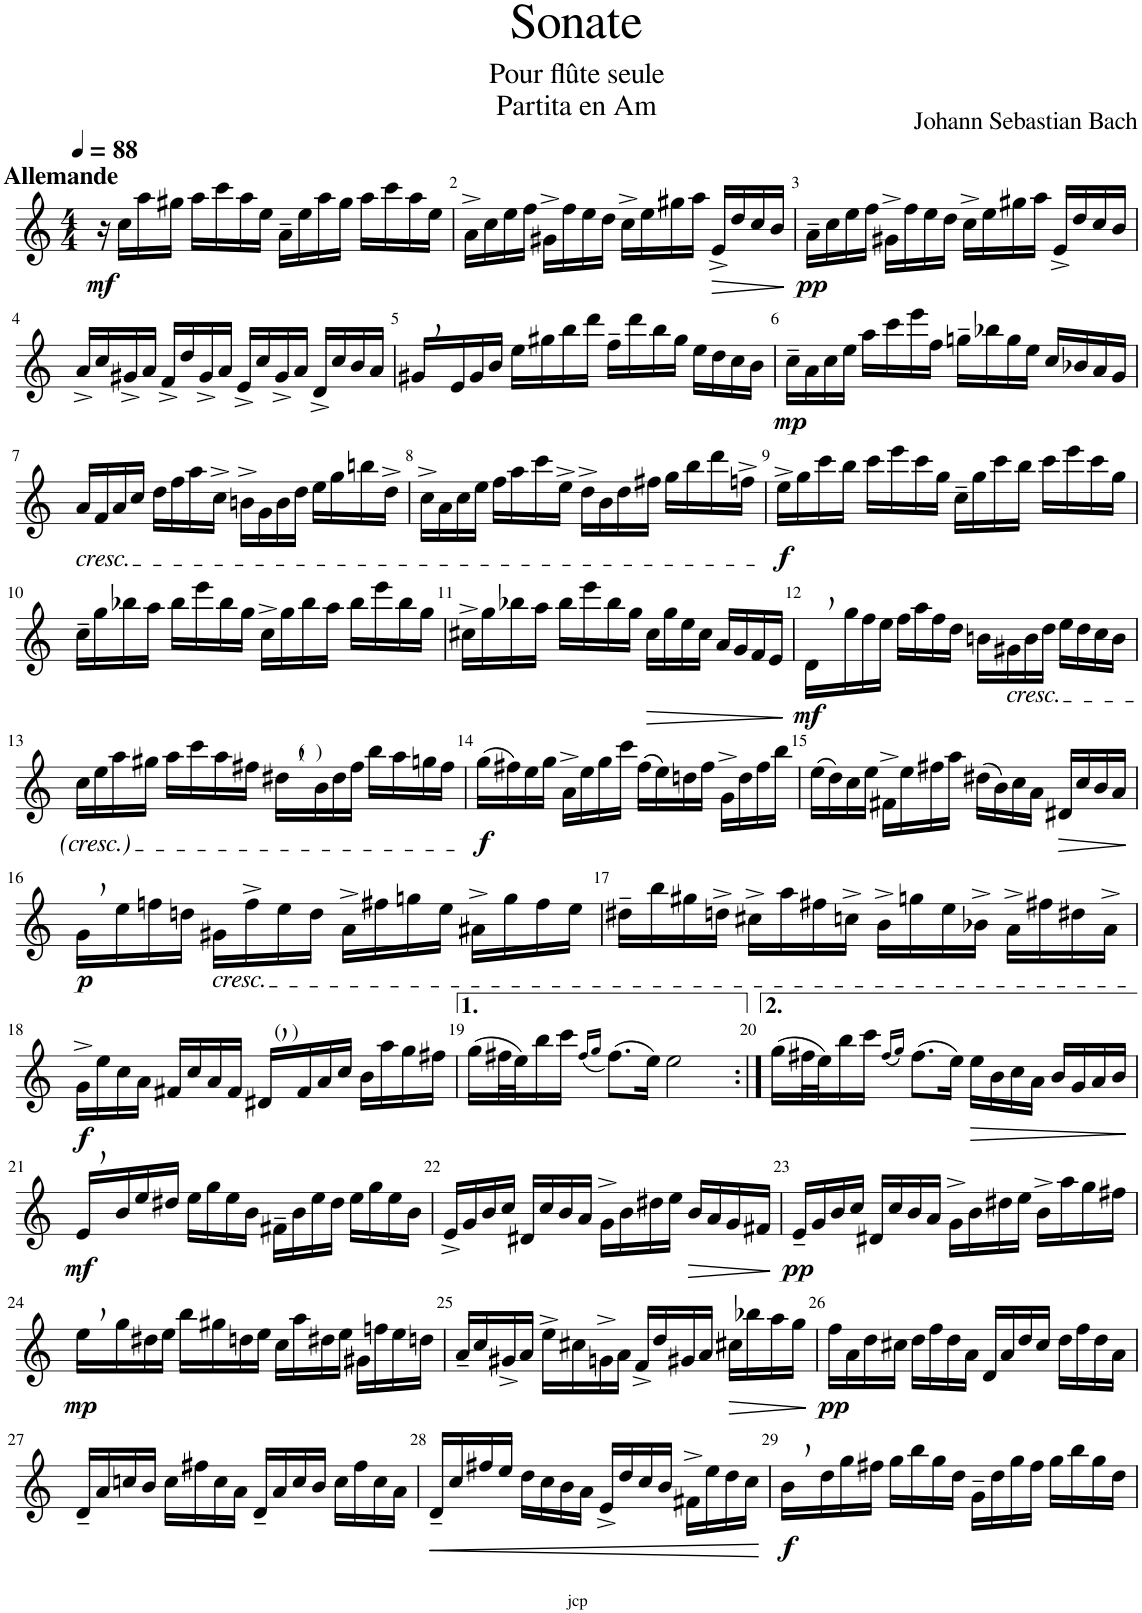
**kern	**dynam
*part1	*part1
*staff1	*staff1
*I"Flûte	*
*I'Fl.	*
*clefG2	*
*k[]	*
*M4/4	*
*MM88	*
=1	=1
!	!LO:DY:b
16r	mf
!LO:TX:a:B:t=Allemande	!
16cc\LL	.
16aa\	.
16gg#X\JJ	.
16aa\LL	.
16ccc\	.
16aa\	.
16ee\JJ	.
16a~\LL	.
16ee\	.
16aa\	.
16gg#\JJ	.
16aa\LL	.
16ccc\	.
16aa\	.
16ee\JJ	.
=2	=2
16a^\LL	.
16cc\	.
16ee\	.
16ff\JJ	.
16g#X^\LL	.
16ff\	.
16ee\	.
16dd\JJ	.
16cc^\LL	.
16ee\	.
16gg#X\	.
16aa\JJ	.
!	!LO:HP:b
16e^/LL	>
16dd/	.
16cc/	.
16b/JJ	.
.	]
=3	=3
!	!LO:DY:b
16a~\LL	pp
16cc\	.
16ee\	.
16ff\JJ	.
16g#X^\LL	.
16ff\	.
16ee\	.
16dd\JJ	.
16cc^\LL	.
16ee\	.
16gg#X\	.
16aa\JJ	.
16e^/LL	.
16dd/	.
16cc/	.
16b/JJ	.
!!LO:LB:g=z
=4	=4
16a^/LL	.
16cc/	.
16g#X^/	.
16a/JJ	.
16f^/LL	.
16dd/	.
16g#^/	.
16a/JJ	.
16e^/LL	.
16cc/	.
16g#^/	.
16a/JJ	.
16d^/LL	.
16cc/	.
16b/	.
16a/JJ	.
=5	=5
16g#X,/LL	.
16e/	.
16g#/	.
16b/JJ	.
16ee\LL	.
16gg#X\	.
16bb\	.
16ddd\JJ	.
16ff~\LL	.
16ddd\	.
16bb\	.
16gg#\JJ	.
16ee\LL	.
16dd\	.
16cc\	.
16b\JJ	.
=6	=6
!	!LO:DY:b
16cc~\LL	mp
16a\	.
16cc\	.
16ee\JJ	.
16aa\LL	.
16ccc\	.
16eee\	.
16ff\JJ	.
16ggn~\LL	.
16bb-X\	.
16gg\	.
16ee\JJ	.
16cc/LL	.
16b-X/	.
16a/	.
16g/JJ	.
!!LO:LB:g=z
=7	=7
!LO:TX:b:i:t=cresc.	!
16a/LL	.
16f/	.
16a/	.
16cc/JJ	.
16dd\LL	.
16ff\	.
16aa\	.
16cc^\JJ	.
16bn^\LL	.
16g\	.
16b\	.
16dd\JJ	.
16ee\LL	.
16gg\	.
16bbn\	.
16dd^\JJ	.
=8	=8
16cc^\LL	.
16a\	.
16cc\	.
16ee\JJ	.
16ff\LL	.
16aa\	.
16ccc\	.
16ee^\JJ	.
16dd^\LL	.
16b\	.
16dd\	.
16ff#X\JJ	.
16gg\LL	.
16bb\	.
16ddd\	.
16ffn^\JJ	.
=9	=9
!	!LO:DY:b
16ee^\LL	f
16gg\	.
16ccc\	.
16bb\JJ	.
16ccc\LL	.
16eee\	.
16ccc\	.
16gg\JJ	.
16cc~\LL	.
16gg\	.
16ccc\	.
16bb\JJ	.
16ccc\LL	.
16eee\	.
16ccc\	.
16gg\JJ	.
!!LO:LB:g=z
=10	=10
16cc~\LL	.
16gg\	.
16bb-X\	.
16aa\JJ	.
16bb-\LL	.
16eee\	.
16bb-\	.
16gg\JJ	.
16cc^\LL	.
16gg\	.
16bb-\	.
16aa\JJ	.
16bb-\LL	.
16eee\	.
16bb-\	.
16gg\JJ	.
=11	=11
16cc#X^\LL	.
16gg\	.
16bb-X\	.
16aa\JJ	.
16bb-\LL	.
16eee\	.
16bb-\	.
16gg\JJ	.
!	!LO:HP:b
16cc#\LL	>
16gg\	.
16ee\	.
16cc#\JJ	.
16a/LL	.
16g/	.
16f/	.
16e/JJ	.
.	]
=12	=12
!	!LO:DY:b
16d,\LL	mf
16gg\	.
16ff\	.
16ee\JJ	.
16ff\LL	.
16aa\	.
16ff\	.
16dd\JJ	.
16bn\LL	.
!LO:TX:b:i:t=cresc.	!
16g#X\	.
16b\	.
16dd\JJ	.
16ee\LL	.
16dd\	.
16cc\	.
16b\JJ	.
!!LO:LB:g=z
=13	=13
16cc\LL	.
16ee\	.
16aa\	.
16gg#X\JJ	.
16aa\LL	.
16ccc\	.
16aa\	.
16ff#X\JJ	.
!LO:TX:a:t=(  )	!
16dd#X,\LL	.
16b\	.
16dd#\	.
16ff#\JJ	.
16bb\LL	.
16aa\	.
16ggn\	.
16ff#\JJ	.
=14	=14
!	!LO:DY:b
(16gg\LL	f
16ff#X\)	.
16ee\	.
16gg\JJ	.
16a^\LL	.
16ee\	.
16gg\	.
16ccc\JJ	.
(16ff#\LL	.
16ee\)	.
16ddn\	.
16ff#\JJ	.
16g^\LL	.
16dd\	.
16ff#\	.
16bb\JJ	.
=15	=15
(16ee\LL	.
16dd\)	.
16cc\	.
16ee\JJ	.
16f#X^\LL	.
16ee\	.
16ff#X\	.
16aa\JJ	.
(16dd#X\LL	.
16b\)	.
16cc\	.
16a\JJ	.
!	!LO:HP:b
16d#X/LL	>
16cc/	.
16b/	.
16a/JJ	.
.	]
!!LO:LB:g=z
=16	=16
!	!LO:DY:b
16g,\LL	p
16ee\	.
16ffn\	.
16ddn\JJ	.
!LO:TX:b:i:t=cresc.	!
16g#X\LL	.
16ff^\	.
16ee\	.
16dd\JJ	.
16a^\LL	.
16ff#X\	.
16ggn\	.
16ee\JJ	.
16a#X^\LL	.
16gg\	.
16ff#\	.
16ee\JJ	.
=17	=17
16dd#X~\LL	.
16bb\	.
16gg#X\	.
16ddn^\JJ	.
16cc#X^\LL	.
16aa\	.
16ff#X\	.
16ccn^\JJ	.
16b^\LL	.
16ggn\	.
16ee\	.
16b-X^\JJ	.
16a^\LL	.
16ff#X\	.
16dd#X\	.
16a^\JJ	.
!!LO:LB:g=z
=18	=18
!	!LO:DY:b
16g^\LL	f
16ee\	.
16cc\	.
16a\JJ	.
16f#X/LL	.
16cc/	.
16a/	.
16f#/JJ	.
!LO:TX:a:t=(  )	!
16d#X,/LL	.
16f#/	.
16a/	.
16cc/JJ	.
16b\LL	.
16aa\	.
16gg\	.
16ff#X\JJ	.
=19	=19
(16gg\LL	.
32ff#X\L	.
32ee\J)	.
16bb\	.
16ccc\JJ	.
(16qff#/LL	.
16qgg/JJ	.
(8.ff#\L)	.
16ee\Jk)	.
2ee\	.
=20:|!	=20:|!
(16gg\LL	.
32ff#X\L	.
32ee\J)	.
16bb\	.
16ccc\JJ	.
(16qff#/LL	.
16qgg/JJ)	.
(8.ff#\L	.
16ee\Jk)	.
!	!LO:HP:b
16ee\LL	>
16b\	.
16cc\	.
16a\JJ	.
16b/LL	.
16g/	.
16a/	.
16b/JJ	.
.	]
!!LO:LB:g=z
=21	=21
!	!LO:DY:b
16e,/LL	mf
16b/	.
16ee/	.
16dd#X/JJ	.
16ee\LL	.
16gg\	.
16ee\	.
16b\JJ	.
16f#X~\LL	.
16b\	.
16ee\	.
16dd#\JJ	.
16ee\LL	.
16gg\	.
16ee\	.
16b\JJ	.
=22	=22
16e^/LL	.
16g/	.
16b/	.
16cc/JJ	.
16d#X/LL	.
16cc/	.
16b/	.
16a/JJ	.
16g^\LL	.
16b\	.
16dd#X\	.
16ee\JJ	.
!	!LO:HP:b
16b/LL	>
16a/	.
16g/	.
16f#X/JJ	.
.	]
=23	=23
!	!LO:DY:b
16e~/LL	pp
16g/	.
16b/	.
16cc/JJ	.
16d#X/LL	.
16cc/	.
16b/	.
16a/JJ	.
16g^\LL	.
16b\	.
16dd#X\	.
16ee\JJ	.
16b^\LL	.
16aa\	.
16gg\	.
16ff#X\JJ	.
!!LO:LB:g=z
=24	=24
!	!LO:DY:b
16ee,\LL	mp
16gg\	.
16dd#X\	.
16ee\JJ	.
16bb\LL	.
16gg#X\	.
16ddn\	.
16ee\JJ	.
16cc\LL	.
16aa\	.
16dd#X\	.
16ee\JJ	.
16g#X\LL	.
16ffn\	.
16ee\	.
16ddn\JJ	.
=25	=25
16a~/LL	.
16cc/	.
16g#X^/	.
16a/JJ	.
16ee^\LL	.
16cc#X\	.
16gn^\	.
16a\JJ	.
16f^/LL	.
16dd/	.
16g#X/	.
16a/JJ	.
!	!LO:HP:b
16cc#X\LL	>
16bb-X\	.
16aa\	.
16gg\JJ	.
.	]
=26	=26
!	!LO:DY:b
16ff\LL	pp
16a\	.
16dd\	.
16cc#X\JJ	.
16dd\LL	.
16ff\	.
16dd\	.
16a\JJ	.
16d/LL	.
16a/	.
16dd/	.
16cc#/JJ	.
16dd\LL	.
16ff\	.
16dd\	.
16a\JJ	.
!!LO:LB:g=z
=27	=27
16d~/LL	.
16a/	.
16ccn/	.
16b/JJ	.
16cc\LL	.
16ff#X\	.
16cc\	.
16a\JJ	.
16d~/LL	.
16a/	.
16cc/	.
16b/JJ	.
16cc\LL	.
16ff#\	.
16cc\	.
16a\JJ	.
=28	=28
!	!LO:HP:b
16d~/LL	<
16cc/	.
16ff#X/	.
16ee/JJ	.
16dd\LL	.
16cc\	.
16b\	.
16a\JJ	.
16e^/LL	.
16dd/	.
16cc/	.
16b/JJ	.
16f#X^\LL	.
16ee\	.
16dd\	.
16cc\JJ	.
.	[
=29	=29
!	!LO:DY:b
16b,\LL	f
16dd\	.
16gg\	.
16ff#X\JJ	.
16gg\LL	.
16bb\	.
16gg\	.
16dd\JJ	.
16g~\LL	.
16dd\	.
16gg\	.
16ff#\JJ	.
16gg\LL	.
16bb\	.
16gg\	.
16dd\JJ	.
=	=
*-	*-
